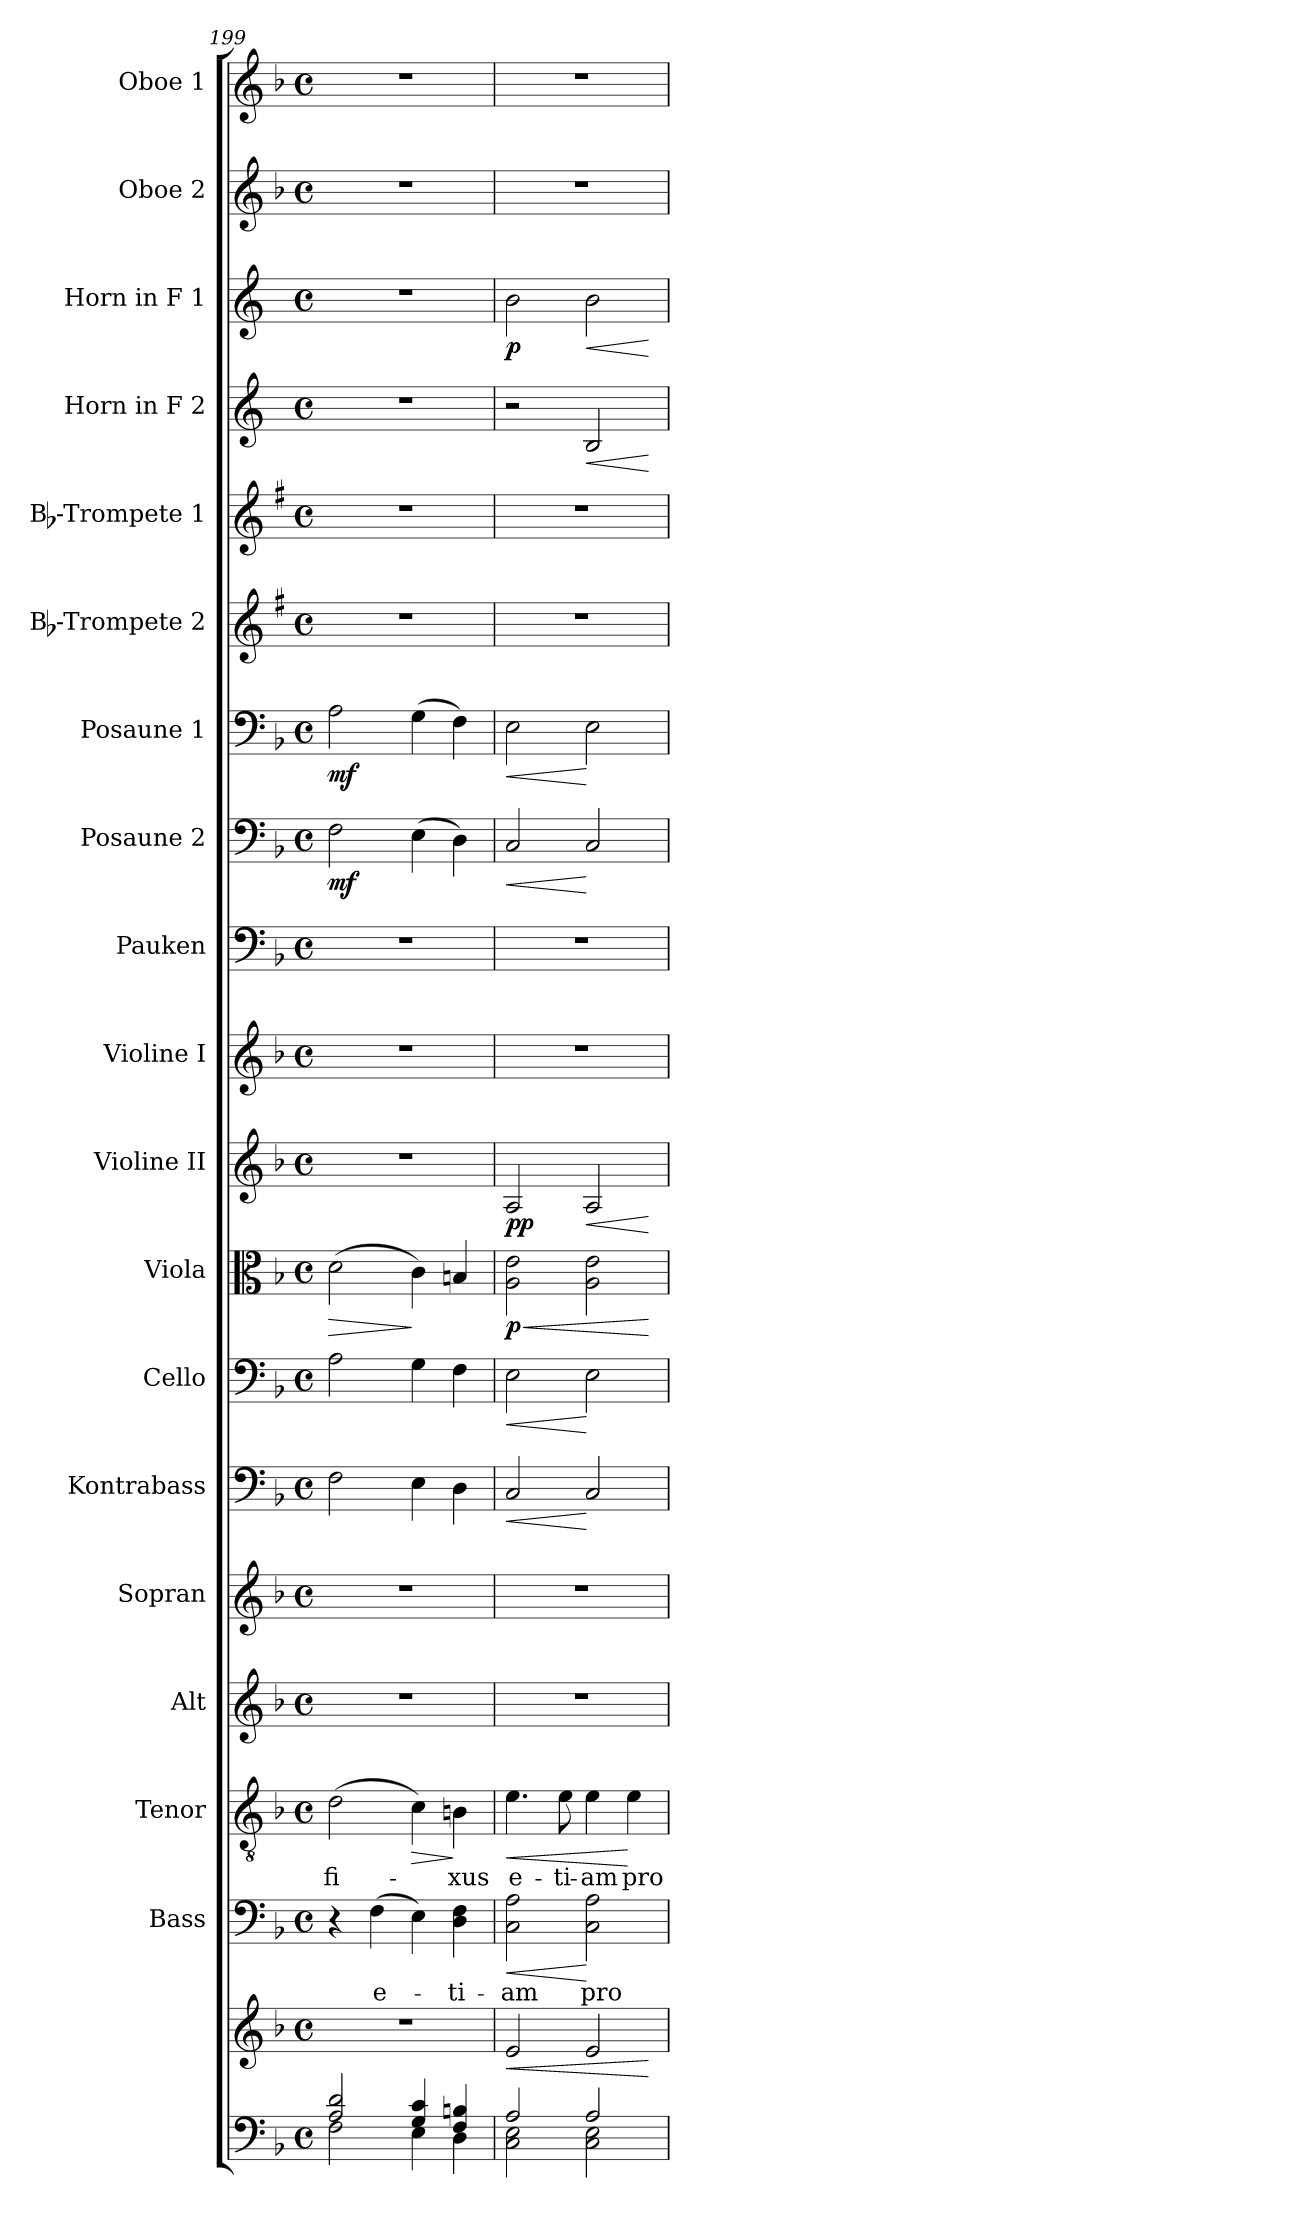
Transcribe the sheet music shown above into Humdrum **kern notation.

**kern	**kern	**dynam	**kern	**text	**dynam	**kern	**text	**dynam	**kern	**kern	**kern	**dynam	**kern	**dynam	**kern	**dynam	**kern	**dynam	**kern	**kern	**kern	**dynam	**kern	**dynam	**kern	**kern	**kern	**dynam	**kern	**dynam	**kern	**kern
*part19	*part19	*part19	*part18	*part18	*part18	*part17	*part17	*part17	*part16	*part15	*part14	*part14	*part13	*part13	*part12	*part12	*part11	*part11	*part10	*part9	*part8	*part8	*part7	*part7	*part6	*part5	*part4	*part4	*part3	*part3	*part2	*part1
*staff20	*staff19	*staff19/20	*staff18	*staff18	*staff18	*staff17	*staff17	*staff17	*staff16	*staff15	*staff14	*staff14	*staff13	*staff13	*staff12	*staff12	*staff11	*staff11	*staff10	*staff9	*staff8	*staff8	*staff7	*staff7	*staff6	*staff5	*staff4	*staff4	*staff3	*staff3	*staff2	*staff1
*	*	*	*I"Bass	*	*	*I"Tenor	*	*	*I"Alt	*I"Sopran	*I"Kontrabass	*	*I"Cello	*	*I"Viola	*	*I"Violine II	*	*I"Violine I	*I"Pauken	*I"Posaune 2	*	*I"Posaune 1	*	*I"Bb-Trompete 2	*I"Bb-Trompete 1	*I"Horn in F 2	*	*I"Horn in F 1	*	*I"Oboe 2	*I"Oboe 1
*	*	*	*I'B.	*	*	*I'T.	*	*	*I'A.	*I'S.	*I'Kb.	*	*	*	*I'Vla.	*	*I'Vl. II	*	*I'Vl. I	*I'Pk.	*I'Pos. 2	*	*I'Pos. 1	*	*I'Bb Trp. 2	*I'Bb Trp. 1	*	*	*	*	*I'Ob. 2	*I'Ob. 1
*clefF4	*clefG2	*	*clefF4	*	*	*clefGv2	*	*	*clefG2	*clefG2	*clefF4	*	*clefF4	*	*clefC3	*	*clefG2	*	*clefG2	*clefF4	*clefF4	*	*clefF4	*	*clefG2	*clefG2	*clefG2	*	*clefG2	*	*clefG2	*clefG2
*	*	*	*	*	*	*	*	*	*	*	*ITrd7c12	*	*	*	*	*	*	*	*	*	*	*	*	*	*ITrd1c2	*ITrd1c2	*ITrd4c7	*	*ITrd4c7	*	*	*
*k[b-]	*k[b-]	*	*k[b-]	*	*	*k[b-]	*	*	*k[b-]	*k[b-]	*k[b-]	*	*k[b-]	*	*k[b-]	*	*k[b-]	*	*k[b-]	*k[b-]	*k[b-]	*	*k[b-]	*	*k[b-]	*k[b-]	*k[b-]	*	*k[b-]	*	*k[b-]	*k[b-]
*F:	*F:	*	*F:	*	*	*F:	*	*	*F:	*F:	*F:	*	*F:	*	*F:	*	*F:	*	*F:	*F:	*F:	*	*F:	*	*F:	*F:	*F:	*	*F:	*	*F:	*F:
*M4/4	*M4/4	*	*M4/4	*	*	*M4/4	*	*	*M4/4	*M4/4	*M4/4	*	*M4/4	*	*M4/4	*	*M4/4	*	*M4/4	*M4/4	*M4/4	*	*M4/4	*	*M4/4	*M4/4	*M4/4	*	*M4/4	*	*M4/4	*M4/4
*met(c)	*met(c)	*	*met(c)	*	*	*met(c)	*	*	*met(c)	*met(c)	*met(c)	*	*met(c)	*	*met(c)	*	*met(c)	*	*met(c)	*met(c)	*met(c)	*	*met(c)	*	*met(c)	*met(c)	*met(c)	*	*met(c)	*	*met(c)	*met(c)
=199	=199	=199	=199	=199	=199	=199	=199	=199	=199	=199	=199	=199	=199	=199	=199	=199	=199	=199	=199	=199	=199	=199	=199	=199	=199	=199	=199	=199	=199	=199	=199	=199
*^	*	*	*	*	*	*	*	*	*	*	*	*	*	*	*	*	*	*	*	*	*	*	*	*	*	*	*	*	*	*	*	*
!	!	!	!	!	!	!	!	!LO:LY:b	!	!	!	!	!	!	!	!	!LO:HP:b	!	!	!	!	!	!LO:DY:b	!	!LO:DY:b	!	!	!	!	!	!	!	!
2A/ 2d/	2F\	1r	.	4r	.	.	(>2d\	-fi-	.	1r	1r	2FF\	.	2A\	.	(>2d\	>	1r	.	1r	1r	2F\	mf	2A\	mf	1r	1r	1r	.	1r	.	1r	1r
!	!	!	!	!	!LO:LY:b	!	!	!	!	!	!	!	!	!	!	!	!	!	!	!	!	!	!	!	!	!	!	!	!	!	!	!	!
.	.	.	.	(>4F\	e-	.	.	.	.	.	.	.	.	.	.	.	.	.	.	.	.	.	.	.	.	.	.	.	.	.	.	.	.
!	!	!	!	!	!	!	!	!	!LO:HP:b	!	!	!	!	!	!	!	!	!	!	!	!	!	!	!	!	!	!	!	!	!	!	!	!
4G/ 4c/	4E\	.	.	4E\)	.	.	4c\)	.	>	.	.	4EE\	.	4G\	.	4c\)	]	.	.	.	.	(>4E\	.	(>4G\	.	.	.	.	.	.	.	.	.
!	!	!	!	!	!LO:LY:b	!	!	!LO:LY:b	!	!	!	!	!	!	!	!	!	!	!	!	!	!	!	!	!	!	!	!	!	!	!	!	!
4F/ 4Bn/	4D\	.	.	4D\ 4F\	-ti-	.	4Bn\	-xus	]	.	.	4DD\	.	4F\	.	4Bn/	.	.	.	.	.	4D\)	.	4F\)	.	.	.	.	.	.	.	.	.
=200	=200	=200	=200	=200	=200	=200	=200	=200	=200	=200	=200	=200	=200	=200	=200	=200	=200	=200	=200	=200	=200	=200	=200	=200	=200	=200	=200	=200	=200	=200	=200	=200	=200
!	!	!	!LO:HP:b	!	!LO:LY:b	!LO:HP:b	!	!LO:LY:b	!LO:HP:b	!	!	!	!LO:HP:b	!	!LO:HP:b	!	!LO:HP:b	!	!	!	!	!	!LO:HP:b	!	!LO:HP:b	!	!	!	!	!	!	!	!
!	!	!	!	!	!	!	!	!	!	!	!	!	!	!	!	!	!LO:DY:n=1:b	!	!LO:DY:b	!	!	!	!	!	!	!	!	!	!	!	!LO:DY:b	!	!
2A/	2C\ 2E\	2e/	<	2C\ 2A\	-am	<	4.e\	e-	<	1r	1r	2CC/	<	2E\	<	2A\ 2e\	< p	2A/	pp	1r	1r	2C/	<	2E\	<	1r	1r	2r	.	2e\	p	1r	1r
!	!	!	!	!	!	!	!	!LO:LY:b	!	!	!	!	!	!	!	!	!	!	!	!	!	!	!	!	!	!	!	!	!	!	!	!	!
.	.	.	.	.	.	.	8e\	-ti-	.	.	.	.	.	.	.	.	.	.	.	.	.	.	.	.	.	.	.	.	.	.	.	.	.
!	!	!	!	!	!LO:LY:b	!	!	!LO:LY:b	!	!	!	!	!	!	!	!	!	!	!LO:HP:b	!	!	!	!	!	!	!	!	!	!LO:HP:b	!	!LO:HP:b	!	!
2A/	2C\ 2E\	2e/	.	2C\ 2A\	pro	[	4e\	-am	.	.	.	2CC/	[	2E\	[	2A\ 2e\	.	2A/	<	.	.	2C/	[	2E\	[	.	.	2E/	<	2e\	<	.	.
!	!	!	!	!	!	!	!	!LO:LY:b	!	!	!	!	!	!	!	!	!	!	!	!	!	!	!	!	!	!	!	!	!	!	!	!	!
.	.	.	.	.	.	.	4e\	pro	[	.	.	.	.	.	.	.	.	.	.	.	.	.	.	.	.	.	.	.	.	.	.	.	.
*v	*v	*	*	*	*	*	*	*	*	*	*	*	*	*	*	*	*	*	*	*	*	*	*	*	*	*	*	*	*	*	*	*	*
.	.	[	.	.	.	.	.	.	.	.	.	.	.	.	.	[	.	[	.	.	.	.	.	.	.	.	.	[	.	[	.	.
=	=	=	=	=	=	=	=	=	=	=	=	=	=	=	=	=	=	=	=	=	=	=	=	=	=	=	=	=	=	=	=	=
*-	*-	*-	*-	*-	*-	*-	*-	*-	*-	*-	*-	*-	*-	*-	*-	*-	*-	*-	*-	*-	*-	*-	*-	*-	*-	*-	*-	*-	*-	*-	*-	*-
